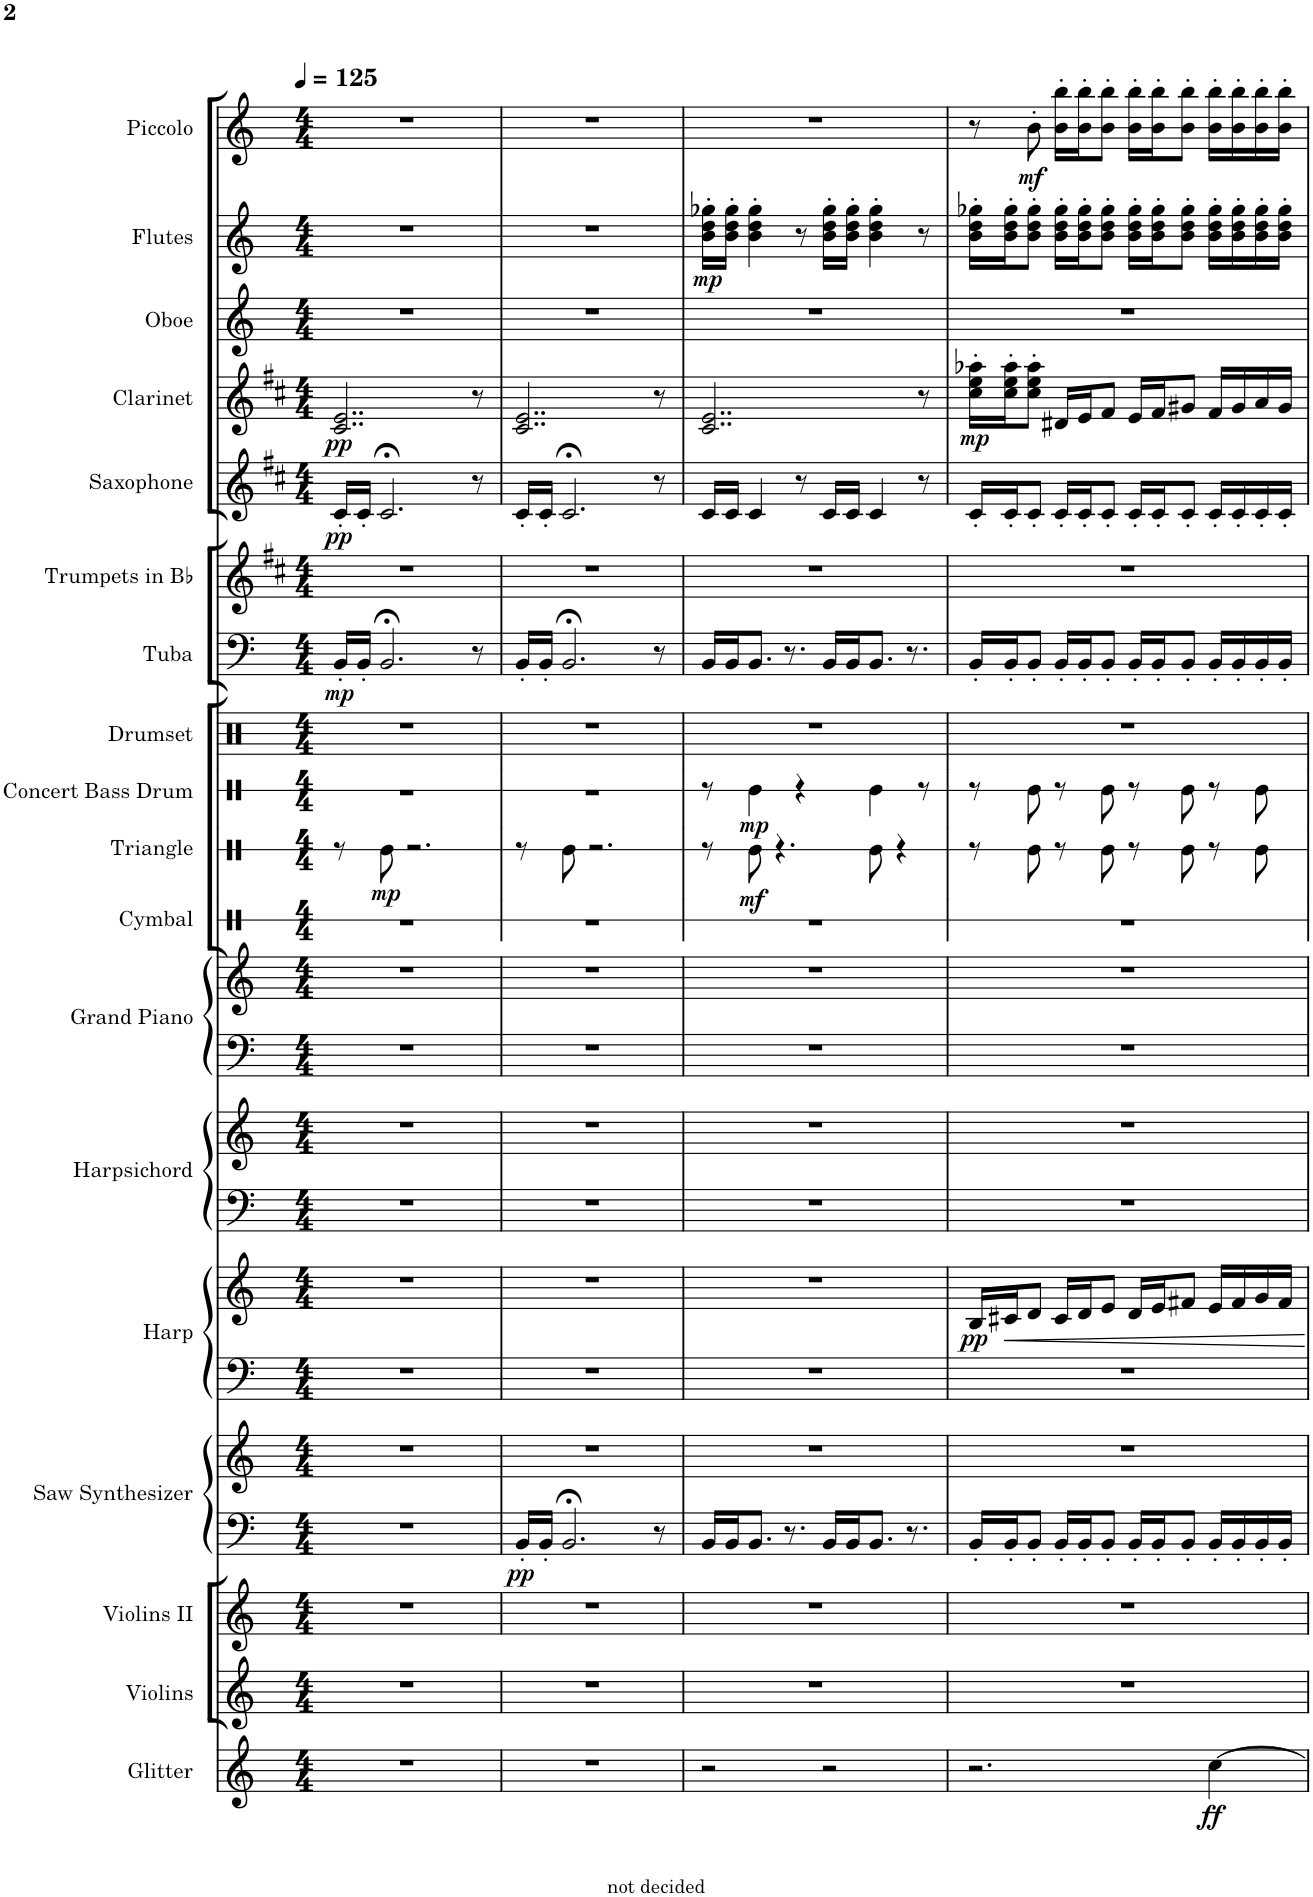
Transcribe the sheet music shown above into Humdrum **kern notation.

**kern	**dynam	**kern	**kern	**kern	**kern	**dynam	**kern	**kern	**dynam	**kern	**kern	**kern	**kern	**kern	**kern	**dynam	**kern	**dynam	**kern	**kern	**dynam	**kern	**kern	**dynam	**kern	**dynam	**kern	**kern	**dynam	**kern	**dynam
*part18	*part18	*part17	*part16	*part15	*part15	*part15	*part14	*part14	*part14	*part13	*part13	*part12	*part12	*part11	*part10	*part10	*part9	*part9	*part8	*part7	*part7	*part6	*part5	*part5	*part4	*part4	*part3	*part2	*part2	*part1	*part1
*staff22	*staff22	*staff21	*staff20	*staff19	*staff18	*staff18/19	*staff17	*staff16	*staff16/17	*staff15	*staff14	*staff13	*staff12	*staff11	*staff10	*staff10	*staff9	*staff9	*staff8	*staff7	*staff7	*staff6	*staff5	*staff5	*staff4	*staff4	*staff3	*staff2	*staff2	*staff1	*staff1
*I"Glitter	*	*I"Violins	*I"Violins II	*I"Saw Synthesizer	*	*	*I"Harp	*	*	*I"Harpsichord	*	*I"Grand Piano	*	*I"Cymbal	*I"Triangle	*	*I"Concert Bass Drum	*	*I"Drumset	*I"Tuba	*	*I"Trumpets in Bb	*I"Saxophone	*	*I"Clarinet	*	*I"Oboe	*I"Flutes	*	*I"Piccolo	*
*I'Gltr.	*	*I'Vlns.	*I'Vln. II	*I'Synth.	*	*	*I'Hrp.	*	*	*I'Hch.	*	*I'Pno.	*	*I'Cym.	*I'Trgl.	*	*I'Con. BD	*	*I'D. Set	*I'Tba.	*	*	*I'Sax.	*	*I'Cl.	*	*I'Ob.	*I'Fl.	*	*I'Picc.	*
*	*	*	*	*	*	*	*	*	*	*	*	*	*	*stria1	*stria1	*	*stria1	*	*	*	*	*	*	*	*	*	*	*	*	*	*
*clefG2	*	*clefG2	*clefG2	*clefF4	*clefG2	*	*clefF4	*clefG2	*	*clefF4	*clefG2	*clefF4	*clefG2	*clefX	*clefX	*	*clefX	*	*clefX	*clefF4	*	*clefG2	*clefG2	*	*clefG2	*	*clefG2	*clefG2	*	*clefG2	*
*	*	*	*	*	*	*	*	*	*	*	*	*	*	*	*	*	*	*	*	*	*	*Trd1c2	*Trd8c14	*	*Trd1c2	*	*	*	*	*Trd-7c-12	*
*k[]	*	*k[]	*k[]	*k[]	*k[]	*	*k[]	*k[]	*	*k[]	*k[]	*k[]	*k[]	*k[]	*k[]	*	*k[]	*	*k[]	*k[]	*	*k[f#c#]	*k[f#c#]	*	*k[f#c#]	*	*k[]	*k[]	*	*k[]	*
*M4/4	*	*M4/4	*M4/4	*M4/4	*M4/4	*	*M4/4	*M4/4	*	*M4/4	*M4/4	*M4/4	*M4/4	*M4/4	*M4/4	*	*M4/4	*	*M4/4	*M4/4	*	*M4/4	*M4/4	*	*M4/4	*	*M4/4	*M4/4	*	*M4/4	*
*MM125	*	*MM125	*MM125	*MM125	*MM125	*	*MM125	*MM125	*	*MM125	*MM125	*MM125	*MM125	*MM125	*MM125	*	*MM125	*	*MM125	*MM125	*	*MM125	*MM125	*	*MM125	*	*MM125	*MM125	*	*MM125	*
=1	=1	=1	=1	=1	=1	=1	=1	=1	=1	=1	=1	=1	=1	=1	=1	=1	=1	=1	=1	=1	=1	=1	=1	=1	=1	=1	=1	=1	=1	=1	=1
!	!	!	!	!	!	!	!	!	!	!	!	!	!	!	!	!	!	!	!	!	!LO:DY:b	!	!	!LO:DY:b	!	!LO:DY:b	!	!	!	!	!
1r	.	1r	1r	1r	1r	.	1r	1r	.	1r	1r	1r	1r	1r	8r	.	1r	.	1r	16BB'/LL	mp	1r	16c#'/LL	pp	2..c#/ 2..e/	pp	1r	1r	.	1r	.
.	.	.	.	.	.	.	.	.	.	.	.	.	.	.	.	.	.	.	.	16BB'/JJ	.	.	16c#'/JJ	.	.	.	.	.	.	.	.
!	!	!	!	!	!	!	!	!	!	!	!	!	!	!	!	!LO:DY:b	!	!	!	!	!	!	!	!	!	!	!	!	!	!	!
.	.	.	.	.	.	.	.	.	.	.	.	.	.	.	8Re\	mp	.	.	.	2.BB;</	.	.	2.c#;</	.	.	.	.	.	.	.	.
.	.	.	.	.	.	.	.	.	.	.	.	.	.	.	2.r	.	.	.	.	.	.	.	.	.	.	.	.	.	.	.	.
.	.	.	.	.	.	.	.	.	.	.	.	.	.	.	.	.	.	.	.	8r	.	.	8r	.	8r	.	.	.	.	.	.
=2	=2	=2	=2	=2	=2	=2	=2	=2	=2	=2	=2	=2	=2	=2	=2	=2	=2	=2	=2	=2	=2	=2	=2	=2	=2	=2	=2	=2	=2	=2	=2
!	!	!	!	!	!	!LO:DY:b=2	!	!	!	!	!	!	!	!	!	!	!	!	!	!	!	!	!	!	!	!	!	!	!	!	!
1r	.	1r	1r	16BB'/LL	1r	pp	1r	1r	.	1r	1r	1r	1r	1r	8r	.	1r	.	1r	16BB'/LL	.	1r	16c#'/LL	.	2..c#/ 2..e/	.	1r	1r	.	1r	.
.	.	.	.	16BB'/JJ	.	.	.	.	.	.	.	.	.	.	.	.	.	.	.	16BB'/JJ	.	.	16c#'/JJ	.	.	.	.	.	.	.	.
.	.	.	.	2.BB;</	.	.	.	.	.	.	.	.	.	.	8Re\	.	.	.	.	2.BB;</	.	.	2.c#;</	.	.	.	.	.	.	.	.
.	.	.	.	.	.	.	.	.	.	.	.	.	.	.	2.r	.	.	.	.	.	.	.	.	.	.	.	.	.	.	.	.
.	.	.	.	8r	.	.	.	.	.	.	.	.	.	.	.	.	.	.	.	8r	.	.	8r	.	8r	.	.	.	.	.	.
=3	=3	=3	=3	=3	=3	=3	=3	=3	=3	=3	=3	=3	=3	=3	=3	=3	=3	=3	=3	=3	=3	=3	=3	=3	=3	=3	=3	=3	=3	=3	=3
!	!	!	!	!	!	!	!	!	!	!	!	!	!	!	!	!	!	!	!	!	!	!	!	!	!	!	!	!	!LO:DY:b	!	!
2r	.	1r	1r	16BB/LL	1r	.	1r	1r	.	1r	1r	1r	1r	1r	8r	.	8r	.	1r	16BB/LL	.	1r	16c#/LL	.	2..c#/ 2..e/	.	1r	16b\' 16dd\' 16gg-X\'LL	mp	1r	.
.	.	.	.	16BB/J	.	.	.	.	.	.	.	.	.	.	.	.	.	.	.	16BB/J	.	.	16c#/JJ	.	.	.	.	16b\' 16dd\' 16gg-\'JJ	.	.	.
!	!	!	!	!	!	!	!	!	!	!	!	!	!	!	!	!LO:DY:b	!	!LO:DY:b	!	!	!	!	!	!	!	!	!	!	!	!	!
.	.	.	.	8.BB/J	.	.	.	.	.	.	.	.	.	.	8Re\	mf	4Re\	mp	.	8.BB/J	.	.	4c#/	.	.	.	.	4b\' 4dd\' 4gg-\'	.	.	.
.	.	.	.	.	.	.	.	.	.	.	.	.	.	.	4.r	.	.	.	.	.	.	.	.	.	.	.	.	.	.	.	.
.	.	.	.	8.r	.	.	.	.	.	.	.	.	.	.	.	.	.	.	.	8.r	.	.	.	.	.	.	.	.	.	.	.
.	.	.	.	.	.	.	.	.	.	.	.	.	.	.	.	.	4r	.	.	.	.	.	8r	.	.	.	.	8r	.	.	.
2r	.	.	.	16BB/LL	.	.	.	.	.	.	.	.	.	.	.	.	.	.	.	16BB/LL	.	.	16c#/LL	.	.	.	.	16b\' 16dd\' 16gg-\'LL	.	.	.
.	.	.	.	16BB/J	.	.	.	.	.	.	.	.	.	.	.	.	.	.	.	16BB/J	.	.	16c#/JJ	.	.	.	.	16b\' 16dd\' 16gg-\'JJ	.	.	.
.	.	.	.	8.BB/J	.	.	.	.	.	.	.	.	.	.	8Re\	.	4Re\	.	.	8.BB/J	.	.	4c#/	.	.	.	.	4b\' 4dd\' 4gg-\'	.	.	.
.	.	.	.	.	.	.	.	.	.	.	.	.	.	.	4r	.	.	.	.	.	.	.	.	.	.	.	.	.	.	.	.
.	.	.	.	8.r	.	.	.	.	.	.	.	.	.	.	.	.	.	.	.	8.r	.	.	.	.	.	.	.	.	.	.	.
.	.	.	.	.	.	.	.	.	.	.	.	.	.	.	.	.	8r	.	.	.	.	.	8r	.	8r	.	.	8r	.	.	.
=4	=4	=4	=4	=4	=4	=4	=4	=4	=4	=4	=4	=4	=4	=4	=4	=4	=4	=4	=4	=4	=4	=4	=4	=4	=4	=4	=4	=4	=4	=4	=4
!	!	!	!	!	!	!	!	!	!LO:DY:b	!	!	!	!	!	!	!	!	!	!	!	!	!	!	!	!	!LO:DY:b	!	!	!	!	!
2.r	.	1r	1r	16BB'/LL	1r	.	1r	16B/LL	pp	1r	1r	1r	1r	1r	8r	.	8r	.	1r	16BB'/LL	.	1r	16c#'/LL	.	16cc#\' 16ee\' 16aa-X\'LL	mp	1r	16b\' 16dd\' 16gg-X\'LL	.	8r	.
.	.	.	.	16BB'/J	.	.	.	16c#X/J	.	.	.	.	.	.	.	.	.	.	.	16BB'/J	.	.	16c#'/J	.	16cc#\' 16ee\' 16aa-\'J	.	.	16b\' 16dd\' 16gg-\'J	.	.	.
!	!	!	!	!	!	!	!	!	!	!	!	!	!	!	!	!	!	!	!	!	!	!	!	!	!	!	!	!	!	!	!LO:DY:b
.	.	.	.	8BB'/J	.	.	.	8d/J	.	.	.	.	.	.	8Re\	.	8Re\	.	.	8BB'/J	.	.	8c#'/J	.	8cc#\' 8ee\' 8aa-\'J	.	.	8b\' 8dd\' 8gg-\'J	.	8b'\	mf
.	.	.	.	16BB'/LL	.	.	.	16c#/LL	.	.	.	.	.	.	8r	.	8r	.	.	16BB'/LL	.	.	16c#'/LL	.	16d#X/LL	.	.	16b\' 16dd\' 16gg-\'LL	.	16b\' 16bb\'LL	.
.	.	.	.	16BB'/J	.	.	.	16d/J	.	.	.	.	.	.	.	.	.	.	.	16BB'/J	.	.	16c#'/J	.	16e/J	.	.	16b\' 16dd\' 16gg-\'J	.	16b\' 16bb\'J	.
.	.	.	.	8BB'/J	.	.	.	8e/J	.	.	.	.	.	.	8Re\	.	8Re\	.	.	8BB'/J	.	.	8c#'/J	.	8f#/J	.	.	8b\' 8dd\' 8gg-\'J	.	8b\' 8bb\'J	.
.	.	.	.	16BB'/LL	.	.	.	16d/LL	.	.	.	.	.	.	8r	.	8r	.	.	16BB'/LL	.	.	16c#'/LL	.	16e/LL	.	.	16b\' 16dd\' 16gg-\'LL	.	16b\' 16bb\'LL	.
.	.	.	.	16BB'/J	.	.	.	16e/J	.	.	.	.	.	.	.	.	.	.	.	16BB'/J	.	.	16c#'/J	.	16f#/J	.	.	16b\' 16dd\' 16gg-\'J	.	16b\' 16bb\'J	.
.	.	.	.	8BB'/J	.	.	.	8f#X/J	.	.	.	.	.	.	8Re\	.	8Re\	.	.	8BB'/J	.	.	8c#'/J	.	8g#X/J	.	.	8b\' 8dd\' 8gg-\'J	.	8b\' 8bb\'J	.
!	!LO:DY:b	!	!	!	!	!	!	!	!	!	!	!	!	!	!	!	!	!	!	!	!	!	!	!	!	!	!	!	!	!	!
[4cc\	ff	.	.	16BB'/LL	.	.	.	16e/LL	.	.	.	.	.	.	8r	.	8r	.	.	16BB'/LL	.	.	16c#'/LL	.	16f#/LL	.	.	16b\' 16dd\' 16gg-\'LL	.	16b\' 16bb\'LL	.
.	.	.	.	16BB'/	.	.	.	16f#/	.	.	.	.	.	.	.	.	.	.	.	16BB'/	.	.	16c#'/	.	16g#/	.	.	16b\' 16dd\' 16gg-\'	.	16b\' 16bb\'	.
.	.	.	.	16BB'/	.	.	.	16g/	.	.	.	.	.	.	8Re\	.	8Re\	.	.	16BB'/	.	.	16c#'/	.	16a/	.	.	16b\' 16dd\' 16gg-\'	.	16b\' 16bb\'	.
.	.	.	.	16BB'/JJ	.	.	.	16f#/JJ	.	.	.	.	.	.	.	.	.	.	.	16BB'/JJ	.	.	16c#'/JJ	.	16g#/JJ	.	.	16b\' 16dd\' 16gg-\'JJ	.	16b\' 16bb\'JJ	.
=	=	=	=	=	=	=	=	=	=	=	=	=	=	=	=	=	=	=	=	=	=	=	=	=	=	=	=	=	=	=	=
*-	*-	*-	*-	*-	*-	*-	*-	*-	*-	*-	*-	*-	*-	*-	*-	*-	*-	*-	*-	*-	*-	*-	*-	*-	*-	*-	*-	*-	*-	*-	*-
